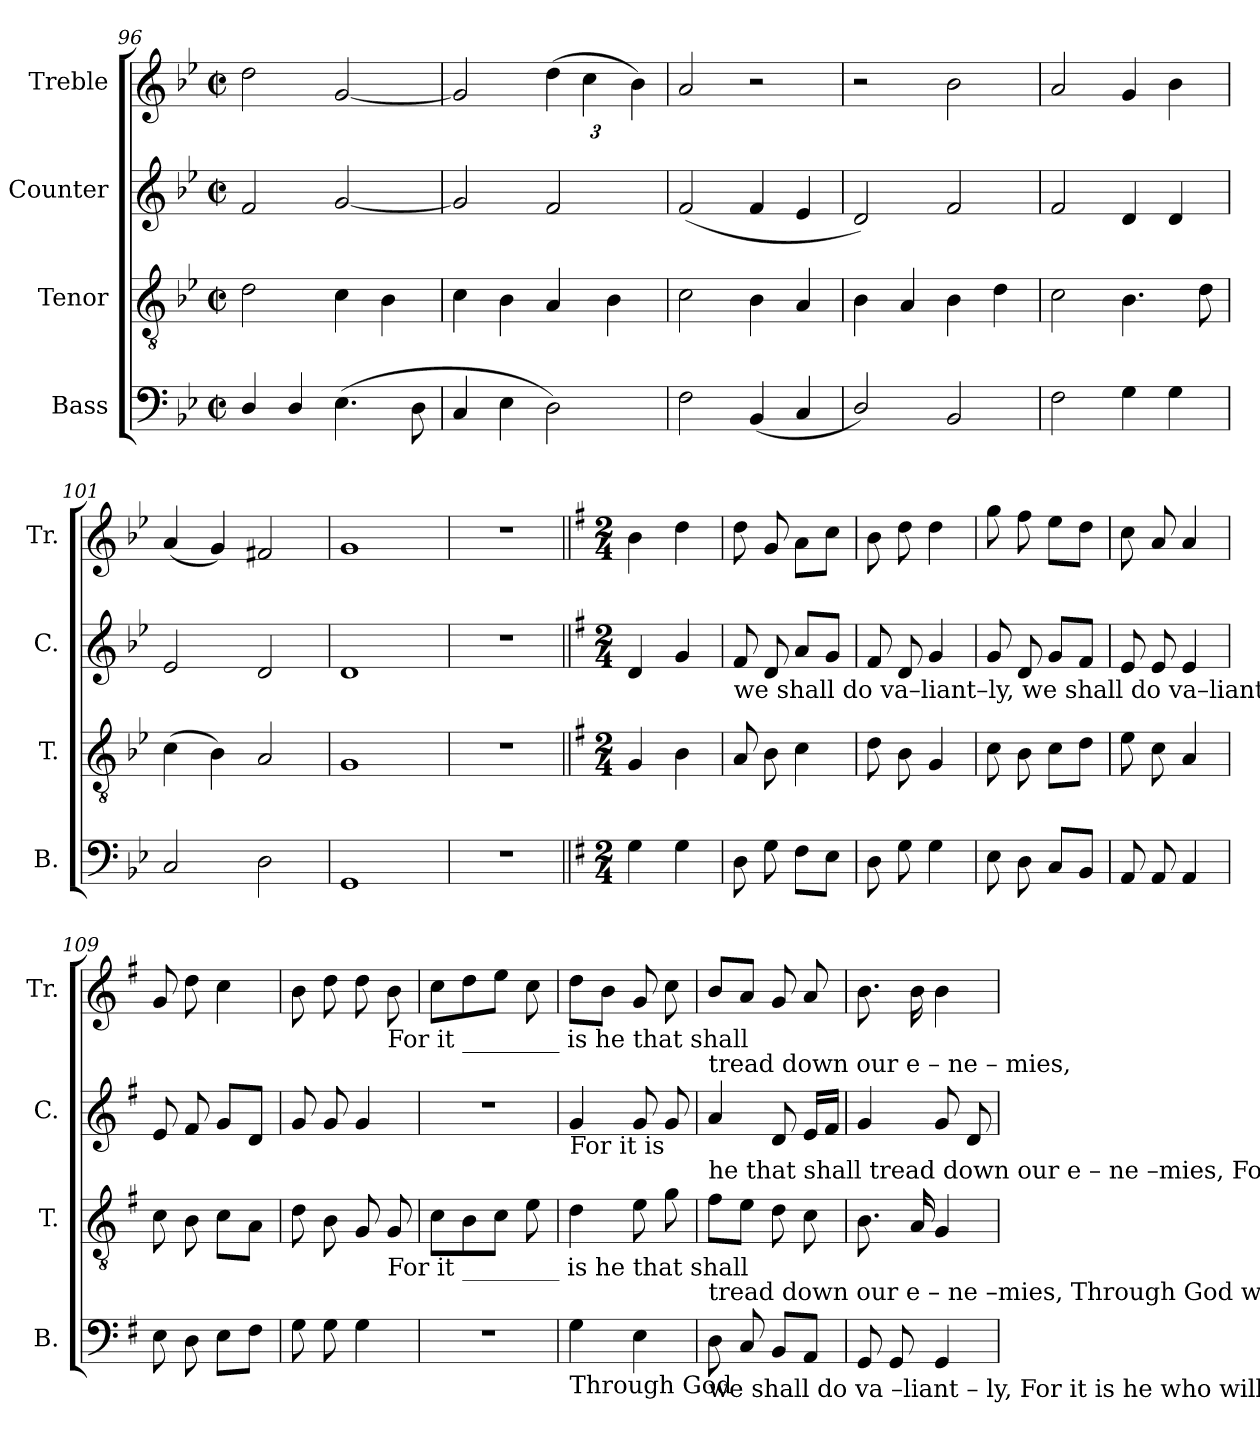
**kern	**kern	**kern	**kern
*part4	*part3	*part2	*part1
*staff4	*staff3	*staff2	*staff1
*I"Bass	*I"Tenor	*I"Counter	*I"Treble
*I'B.	*I'T.	*I'C.	*I'Tr.
*clefF4	*clefGv2	*clefG2	*clefG2
*k[b-e-]	*k[b-e-]	*k[b-e-]	*k[b-e-]
*M2/2	*M2/2	*M2/2	*M2/2
*met(c|)	*met(c|)	*met(c|)	*met(c|)
=96	=96	=96	=96
4D/	2d\	2f/	2dd\
4D/	.	.	.
(4.E-\	4c\	[2g/	[2g/
.	4B-\	.	.
8D\	.	.	.
=97	=97	=97	=97
4C/	4c\	2g/]	2g/]
4E-\	4B-\	.	.
*	*	*	*Xbrackettup
2D\)	4A/	2f/	(6dd\
.	.	.	6cc\
.	4B-\	.	.
.	.	.	6b-\)
=98	=98	=98	=98
2F\	2c\	(2f/	2a/
(4BB-/	4B-\	4f/	2r
4C/	4A/	4e-/	.
=99	=99	=99	=99
2D/)	4B-\	2d/)	2r
.	4A/	.	.
2BB-/	4B-\	2f/	2b-\
.	4d\	.	.
=100	=100	=100	=100
2F\	2c\	2f/	2a/
4G\	4.B-\	4d/	4g/
4G\	.	4d/	4b-\
.	8d\	.	.
=101	=101	=101	=101
2C/	(4c\	2e-/	(4a/
.	4B-\)	.	4g/)
2D\	2A/	2d/	2f#X/
=102	=102	=102	=102
1GG	1G	1d	1g
=103	=103	=103	=103
1r	1r	1r	1r
=104||	=104||	=104||	=104||
*k[f#]	*k[f#]	*k[f#]	*k[f#]
*M2/4	*M2/4	*M2/4	*M2/4
*	*	*	*MM80
4G\	4G/	4d/	4b\
4G\	4B\	4g/	4dd\
!!LO:LB:g=z
=105	=105	=105	=105
!	!	!LO:TX:b:t=we  shall  do         va–liant–ly,      we  shall  do          va–liant–ly,       we  shall  do          va–liant–ly,	!
8D\	8A/	8f#/	8dd\
8G\	8B\	8d/	8g/
8F#\L	4c\	8a/L	8a\L
8E\J	.	8g/J	8cc\J
=106	=106	=106	=106
8D\	8d\	8f#/	8b\
8G\	8B\	8d/	8dd\
4G\	4G/	4g/	4dd\
=107	=107	=107	=107
8E\	8c\	8g/	8gg\
8D\	8B\	8d/	8ff#\
8C/L	8c\L	8g/L	8ee\L
8BB/J	8d\J	8f#/J	8dd\J
=108	=108	=108	=108
8AA/	8e\	8e/	8cc\
8AA/	8c\	8e/	8a/
4AA/	4A/	4e/	4a/
=109	=109	=109	=109
8E\	8c\	8e/	8g/
8D\	8B\	8f#/	8dd\
8E\L	8c\L	8g/L	4cc\
8F#\J	8A\J	8d/J	.
=110	=110	=110	=110
8G\	8d\	8g/	8b\
8G\	8B\	8g/	8dd\
4G\	8G/	4g/	8dd\
!	!	!	!LO:TX:b:t=For     it ________   is      he         that  shall
!	!LO:TX:b:t=For     it ________   is      he         that  shall	!	!
.	8G/	.	8b\
=111	=111	=111	=111
2r	8c\L	2r	8cc\L
.	8B\	.	8dd\
.	8c\J	.	8ee\J
.	8e\	.	8cc\
=112	=112	=112	=112
!	!	!LO:TX:b:t=For         it     is	!
!LO:TX:b:t=Through  God	!	!	!
4G\	4d\	4g/	8dd\L
.	.	.	8b\J
4E\	8e\	8g/	8g/
.	8g\	8g/	8cc\
!!LO:PB:g=z
=113	=113	=113	=113
!	!	!	!LO:TX:b:t=tread down  our    e    –   ne – mies,
!	!	!LO:TX:b:t=he       that  shall     tread      down our    e – ne –mies,  For    it      is    he              that  shall  tread       down our  e  –  ne  –  mies,   For	!
!	!LO:TX:b:t=tread down our      e   –    ne –mies,       Through  God           we  shall  do               va–liant–ly,              We  shall   do              va–liant–ly,  For	!	!
!LO:TX:b:t=we  shall  do            va –liant – ly,              For           it      is      he             who  will    tread   down our    e  –   ne –mies,	!	!	!
8D\	8f#\L	4a/	8b/L
8C/	8e\J	.	8a/J
8BB/L	8d\	8d/	8g/
8AA/J	8c\	16e/LL	8a/
.	.	16f#/JJ	.
=114	=114	=114	=114
8GG/	8.B\	4g/	8.b\
8GG/	.	.	.
.	16A/	.	16b\
4GG/	4G/	8g/	4b\
.	.	8d/	.
=	=	=	=
*-	*-	*-	*-
